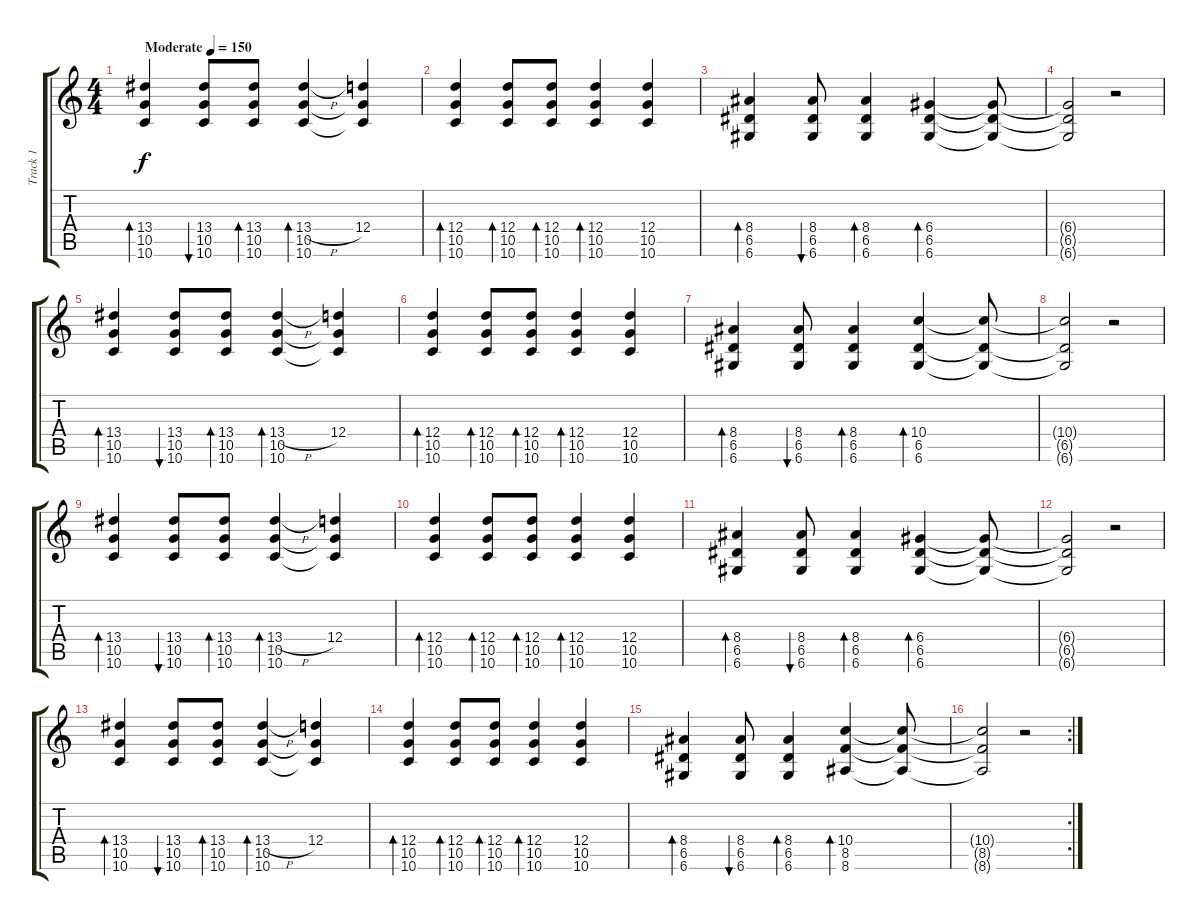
\track ("Track 1" "Track 1") {instrument overdrivenguitar}
\staff {score tabs}
\tuning (E4 B3 G3 D3 A2 D2) {hide}
\ts (4 4)
\tempo (150 "Moderate")
\clef g2
\ks c
(13.4 10.5 10.6).4{bd 60 dy f instrument overdrivenguitar} (13.4 10.5 10.6).8{bu 60} (13.4 10.5 10.6).8{bd 60} (13.4{h} 10.5 10.6).4{bd 60} (12.4 10.5{t} 10.6{t}).4 |
(12.4 10.5 10.6).4{bd 60} (12.4 10.5 10.6).8{bd 60} (12.4 10.5 10.6).8{bd 60} (12.4 10.5 10.6).4{bd 60} (12.4 10.5 10.6).4 |
(8.4 6.5 6.6).4{bd 60} (8.4 6.5 6.6).8{bu 60} (8.4 6.5 6.6).4{bd 60} (6.4 6.5 6.6).4{bd 60} (6.4{t} 6.5{t} 6.6{t}).8 |
(6.4{t} 6.5{t} 6.6{t}).2 r.2 |
(13.4 10.5 10.6).4{bd 60} (13.4 10.5 10.6).8{bu 60} (13.4 10.5 10.6).8{bd 60} (13.4{h} 10.5 10.6).4{bd 60} (12.4 10.5{t} 10.6{t}).4 |
(12.4 10.5 10.6).4{bd 60} (12.4 10.5 10.6).8{bd 60} (12.4 10.5 10.6).8{bd 60} (12.4 10.5 10.6).4{bd 60} (12.4 10.5 10.6).4 |
(8.4 6.5 6.6).4{bd 60} (8.4 6.5 6.6).8{bu 60} (8.4 6.5 6.6).4{bd 60} (10.4 6.5 6.6).4{bd 60} (10.4{t} 6.5{t} 6.6{t}).8 |
(10.4{t} 6.5{t} 6.6{t}).2 r.2 |
(13.4 10.5 10.6).4{bd 60} (13.4 10.5 10.6).8{bu 60} (13.4 10.5 10.6).8{bd 60} (13.4{h} 10.5 10.6).4{bd 60} (12.4 10.5{t} 10.6{t}).4 |
(12.4 10.5 10.6).4{bd 60} (12.4 10.5 10.6).8{bd 60} (12.4 10.5 10.6).8{bd 60} (12.4 10.5 10.6).4{bd 60} (12.4 10.5 10.6).4 |
(8.4 6.5 6.6).4{bd 60} (8.4 6.5 6.6).8{bu 60} (8.4 6.5 6.6).4{bd 60} (6.4 6.5 6.6).4{bd 60} (6.4{t} 6.5{t} 6.6{t}).8 |
(6.4{t} 6.5{t} 6.6{t}).2 r.2 |
(13.4 10.5 10.6).4{bd 60} (13.4 10.5 10.6).8{bu 60} (13.4 10.5 10.6).8{bd 60} (13.4{h} 10.5 10.6).4{bd 60} (12.4 10.5{t} 10.6{t}).4 |
(12.4 10.5 10.6).4{bd 60} (12.4 10.5 10.6).8{bd 60} (12.4 10.5 10.6).8{bd 60} (12.4 10.5 10.6).4{bd 60} (12.4 10.5 10.6).4 |
(8.4 6.5 6.6).4{bd 60} (8.4 6.5 6.6).8{bu 60} (8.4 6.5 6.6).4{bd 60} (10.4 8.5 8.6).4{bd 60} (10.4{t} 8.5{t} 8.6{t}).8 |
\rc 2
(10.4{t} 8.5{t} 8.6{t}).2 r.2
